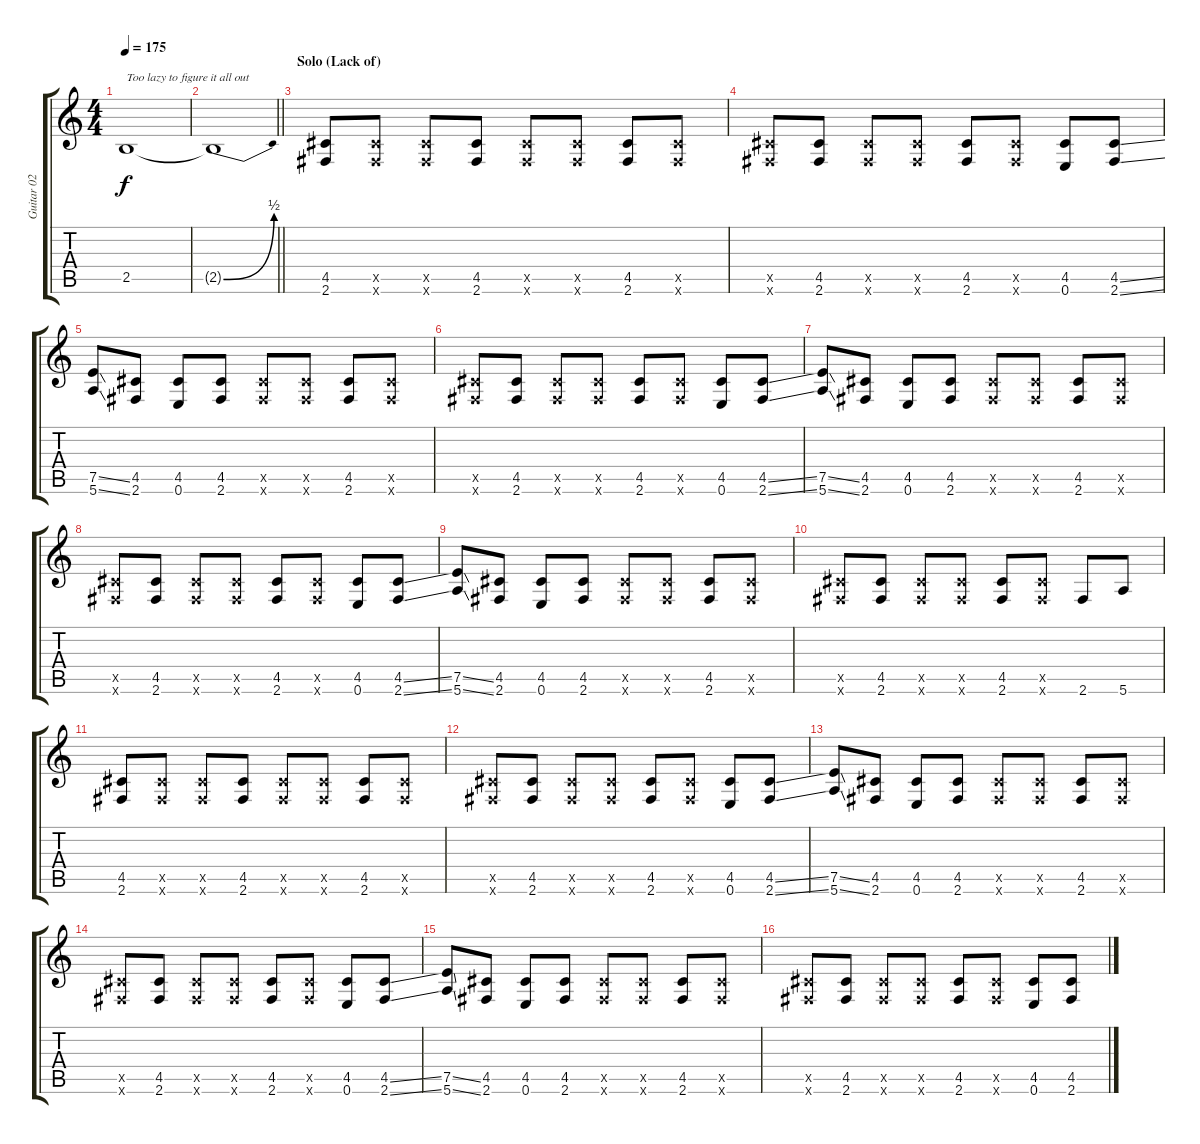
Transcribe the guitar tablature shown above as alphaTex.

\track ("Guitar 02" "Guitar 02") {instrument overdrivenguitar}
\staff {score tabs}
\tuning (E4 B3 G3 D3 A2 E2) {hide}
\ts (4 4)
\tempo 175
\clef g2
\ks c
2.5.1{txt "Too lazy to figure it all out" dy f} |
\barLineRight lightlight
2.5{be (bend 0 0 60 2) t}.1 |
\section ("" "Solo (Lack of)")
(4.5 2.6).8 (4.5{x} 2.6{x}).8 (4.5{x} 2.6{x}).8 (4.5 2.6).8 (4.5{x} 2.6{x}).8 (4.5{x} 2.6{x}).8 (4.5 2.6).8 (4.5{x} 2.6{x}).8 |
(4.5{x} 2.6{x}).8 (4.5 2.6).8 (4.5{x} 2.6{x}).8 (4.5{x} 2.6{x}).8 (4.5 2.6).8 (4.5{x} 2.6{x}).8 (4.5 0.6).8 (4.5{ss} 2.6{ss}).8 |
(7.5{ss} 5.6{ss}).8 (4.5 2.6).8 (4.5 0.6).8 (4.5 2.6).8 (4.5{x} 2.6{x}).8 (4.5{x} 2.6{x}).8 (4.5 2.6).8 (4.5{x} 2.6{x}).8 |
(4.5{x} 2.6{x}).8 (4.5 2.6).8 (4.5{x} 2.6{x}).8 (4.5{x} 2.6{x}).8 (4.5 2.6).8 (4.5{x} 2.6{x}).8 (4.5 0.6).8 (4.5{ss} 2.6{ss}).8 |
(7.5{ss} 5.6{ss}).8 (4.5 2.6).8 (4.5 0.6).8 (4.5 2.6).8 (4.5{x} 2.6{x}).8 (4.5{x} 2.6{x}).8 (4.5 2.6).8 (4.5{x} 2.6{x}).8 |
(4.5{x} 2.6{x}).8 (4.5 2.6).8 (4.5{x} 2.6{x}).8 (4.5{x} 2.6{x}).8 (4.5 2.6).8 (4.5{x} 2.6{x}).8 (4.5 0.6).8 (4.5{ss} 2.6{ss}).8 |
(7.5{ss} 5.6{ss}).8 (4.5 2.6).8 (4.5 0.6).8 (4.5 2.6).8 (4.5{x} 2.6{x}).8 (4.5{x} 2.6{x}).8 (4.5 2.6).8 (4.5{x} 2.6{x}).8 |
(4.5{x} 2.6{x}).8 (4.5 2.6).8 (4.5{x} 2.6{x}).8 (4.5{x} 2.6{x}).8 (4.5 2.6).8 (4.5{x} 2.6{x}).8 2.6.8 5.6.8 |
(4.5 2.6).8 (4.5{x} 2.6{x}).8 (4.5{x} 2.6{x}).8 (4.5 2.6).8 (4.5{x} 2.6{x}).8 (4.5{x} 2.6{x}).8 (4.5 2.6).8 (4.5{x} 2.6{x}).8 |
(4.5{x} 2.6{x}).8 (4.5 2.6).8 (4.5{x} 2.6{x}).8 (4.5{x} 2.6{x}).8 (4.5 2.6).8 (4.5{x} 2.6{x}).8 (4.5 0.6).8 (4.5{ss} 2.6{ss}).8 |
(7.5{ss} 5.6{ss}).8 (4.5 2.6).8 (4.5 0.6).8 (4.5 2.6).8 (4.5{x} 2.6{x}).8 (4.5{x} 2.6{x}).8 (4.5 2.6).8 (4.5{x} 2.6{x}).8 |
(4.5{x} 2.6{x}).8 (4.5 2.6).8 (4.5{x} 2.6{x}).8 (4.5{x} 2.6{x}).8 (4.5 2.6).8 (4.5{x} 2.6{x}).8 (4.5 0.6).8 (4.5{ss} 2.6{ss}).8 |
(7.5{ss} 5.6{ss}).8 (4.5 2.6).8 (4.5 0.6).8 (4.5 2.6).8 (4.5{x} 2.6{x}).8 (4.5{x} 2.6{x}).8 (4.5 2.6).8 (4.5{x} 2.6{x}).8 |
(4.5{x} 2.6{x}).8 (4.5 2.6).8 (4.5{x} 2.6{x}).8 (4.5{x} 2.6{x}).8 (4.5 2.6).8 (4.5{x} 2.6{x}).8 (4.5 0.6).8 (4.5{ss} 2.6{ss}).8
